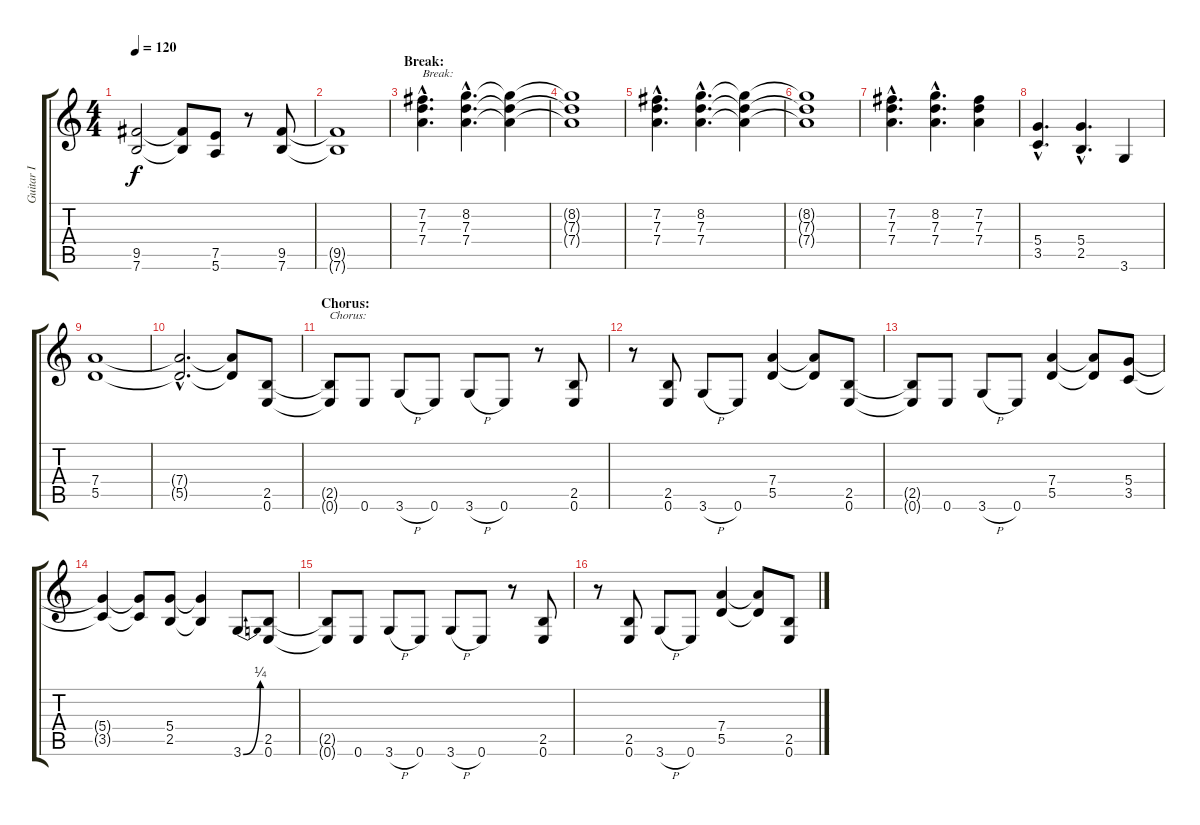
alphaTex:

\track ("Guitar I" "Guitar I") {instrument distortionguitar}
\staff {score tabs}
\tuning (E4 B3 G3 D3 A2 E2) {hide}
\ts (4 4)
\tempo 120
\clef g2
\ks c
(9.5{t} 7.6{t}).2{dy f} (9.5{t} 7.6{t}).8 (7.5 5.6).8 r.8 (9.5 7.6).8 |
(9.5{t} 7.6{t}).1 |
\section ("" "Break:")
(7.2{hac} 7.3{hac} 7.4{hac}).4{d txt "Break:"} (8.2{hac} 7.3{hac} 7.4{hac}).4{d} (8.2{t} 7.3{t} 7.4{t}).4 |
(8.2{t} 7.3{t} 7.4{t}).1 |
(7.2{hac} 7.3{hac} 7.4{hac}).4{d} (8.2{hac} 7.3{hac} 7.4{hac}).4{d} (8.2{t} 7.3{t} 7.4{t}).4 |
(8.2{t} 7.3{t} 7.4{t}).1 |
(7.2{hac} 7.3{hac} 7.4{hac}).4{d} (8.2{hac} 7.3{hac} 7.4{hac}).4{d} (7.2 7.3 7.4).4 |
(5.4{hac} 3.5{hac}).4{d} (5.4{hac} 2.5{hac}).4{d} 3.6.4 |
(7.4 5.5).1 |
(7.4{hac t} 5.5{hac t}).2{d} (7.4{t} 5.5{t}).8 (2.5 0.6).8 |
\section ("" "Chorus:")
(2.5{t} 0.6{t}).8{txt "Chorus:"} 0.6.8 3.6{h}.8 0.6.8 3.6{h}.8 0.6.8 r.8 (2.5 0.6).8 |
r.8 (2.5 0.6).8 3.6{h}.8 0.6.8 (7.4 5.5).4 (7.4{t} 5.5{t}).8 (2.5 0.6).8 |
(2.5{t} 0.6{t}).8 0.6.8 3.6{h}.8 0.6.8 (7.4 5.5).4 (7.4{t} 5.5{t}).8 (5.4 3.5).8 |
(5.4{t} 3.5{t}).4 (5.4{t} 3.5{t}).8 (5.4 2.5).8 (5.4{t} 2.5{t}).4 3.6{be (bend 0 0 60 1)}.8 (2.5 0.6).8 |
(2.5{t} 0.6{t}).8 0.6.8 3.6{h}.8 0.6.8 3.6{h}.8 0.6.8 r.8 (2.5 0.6).8 |
r.8 (2.5 0.6).8 3.6{h}.8 0.6.8 (7.4 5.5).4 (7.4{t} 5.5{t}).8 (2.5 0.6).8
